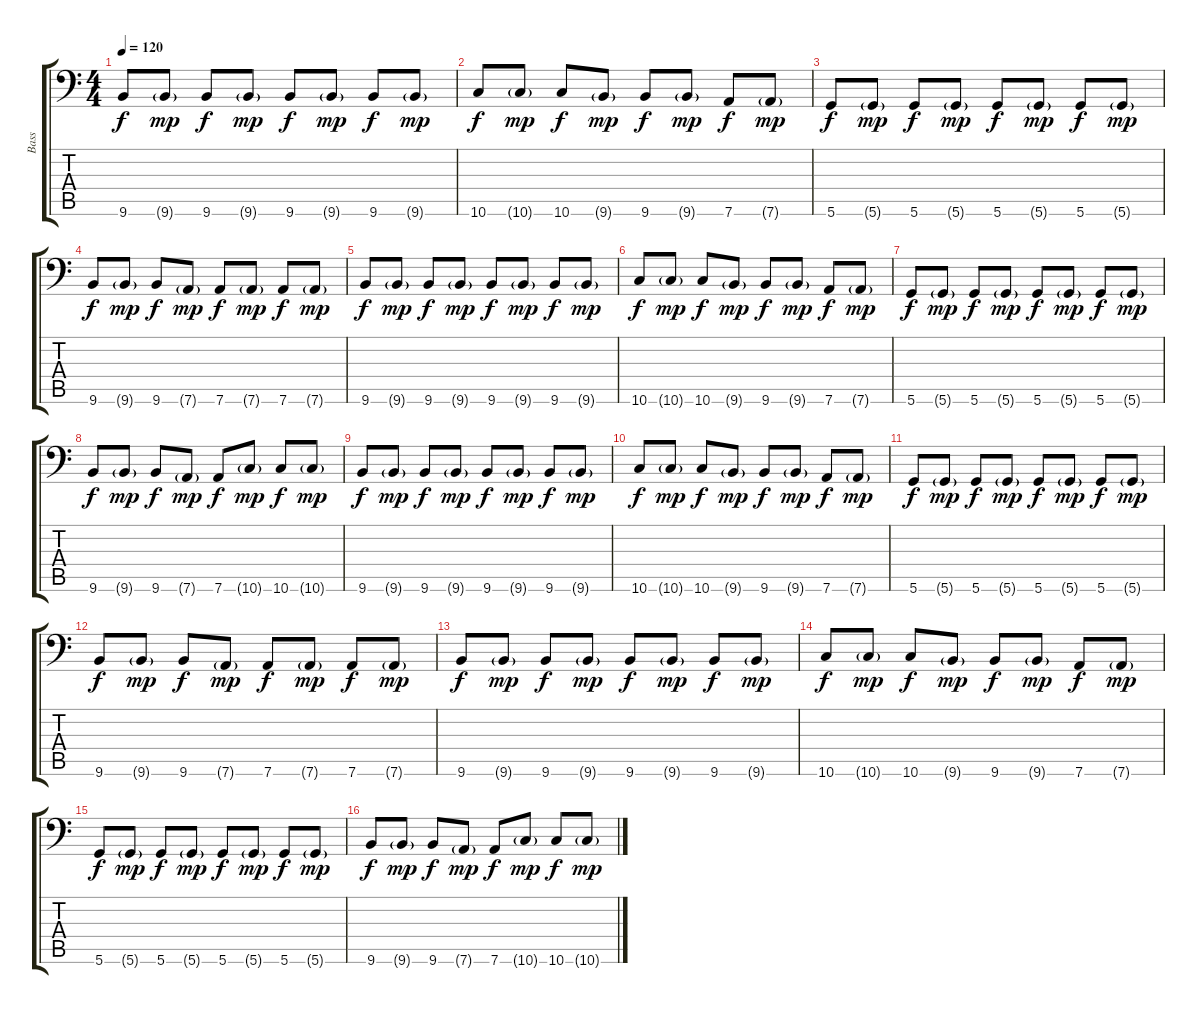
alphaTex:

\track ("Bass" "Bass") {instrument fretlessbass}
\staff {score tabs}
\tuning (E3 B2 G2 D2 A1 D1) {hide}
\ts (4 4)
\tempo 120
\clef f4
\ks c
9.6.8{dy f volume 16 instrument electricbassfinger} 9.6{g}.8{dy mp} 9.6.8{dy f} 9.6{g}.8{dy mp} 9.6.8{dy f} 9.6{g}.8{dy mp} 9.6.8{dy f} 9.6{g}.8{dy mp} |
10.6.8{dy f} 10.6{g}.8{dy mp} 10.6.8{dy f} 9.6{g}.8{dy mp} 9.6.8{dy f} 9.6{g}.8{dy mp} 7.6.8{dy f} 7.6{g}.8{dy mp} |
5.6.8{dy f} 5.6{g}.8{dy mp} 5.6.8{dy f} 5.6{g}.8{dy mp} 5.6.8{dy f} 5.6{g}.8{dy mp} 5.6.8{dy f} 5.6{g}.8{dy mp} |
9.6.8{dy f} 9.6{g}.8{dy mp} 9.6.8{dy f} 7.6{g}.8{dy mp} 7.6.8{dy f} 7.6{g}.8{dy mp} 7.6.8{dy f} 7.6{g}.8{dy mp} |
9.6.8{dy f} 9.6{g}.8{dy mp} 9.6.8{dy f} 9.6{g}.8{dy mp} 9.6.8{dy f} 9.6{g}.8{dy mp} 9.6.8{dy f} 9.6{g}.8{dy mp} |
10.6.8{dy f} 10.6{g}.8{dy mp} 10.6.8{dy f} 9.6{g}.8{dy mp} 9.6.8{dy f} 9.6{g}.8{dy mp} 7.6.8{dy f} 7.6{g}.8{dy mp} |
5.6.8{dy f} 5.6{g}.8{dy mp} 5.6.8{dy f} 5.6{g}.8{dy mp} 5.6.8{dy f} 5.6{g}.8{dy mp} 5.6.8{dy f} 5.6{g}.8{dy mp} |
9.6.8{dy f} 9.6{g}.8{dy mp} 9.6.8{dy f} 7.6{g}.8{dy mp} 7.6.8{dy f} 10.6{g}.8{dy mp} 10.6.8{dy f} 10.6{g}.8{dy mp} |
9.6.8{dy f volume 16 instrument electricbassfinger} 9.6{g}.8{dy mp} 9.6.8{dy f} 9.6{g}.8{dy mp} 9.6.8{dy f} 9.6{g}.8{dy mp} 9.6.8{dy f} 9.6{g}.8{dy mp} |
10.6.8{dy f} 10.6{g}.8{dy mp} 10.6.8{dy f} 9.6{g}.8{dy mp} 9.6.8{dy f} 9.6{g}.8{dy mp} 7.6.8{dy f} 7.6{g}.8{dy mp} |
5.6.8{dy f} 5.6{g}.8{dy mp} 5.6.8{dy f} 5.6{g}.8{dy mp} 5.6.8{dy f} 5.6{g}.8{dy mp} 5.6.8{dy f} 5.6{g}.8{dy mp} |
9.6.8{dy f} 9.6{g}.8{dy mp} 9.6.8{dy f} 7.6{g}.8{dy mp} 7.6.8{dy f} 7.6{g}.8{dy mp} 7.6.8{dy f} 7.6{g}.8{dy mp} |
9.6.8{dy f} 9.6{g}.8{dy mp} 9.6.8{dy f} 9.6{g}.8{dy mp} 9.6.8{dy f} 9.6{g}.8{dy mp} 9.6.8{dy f} 9.6{g}.8{dy mp} |
10.6.8{dy f} 10.6{g}.8{dy mp} 10.6.8{dy f} 9.6{g}.8{dy mp} 9.6.8{dy f} 9.6{g}.8{dy mp} 7.6.8{dy f} 7.6{g}.8{dy mp} |
5.6.8{dy f} 5.6{g}.8{dy mp} 5.6.8{dy f} 5.6{g}.8{dy mp} 5.6.8{dy f} 5.6{g}.8{dy mp} 5.6.8{dy f} 5.6{g}.8{dy mp} |
9.6.8{dy f} 9.6{g}.8{dy mp} 9.6.8{dy f} 7.6{g}.8{dy mp} 7.6.8{dy f} 10.6{g}.8{dy mp} 10.6.8{dy f} 10.6{g}.8{dy mp}
